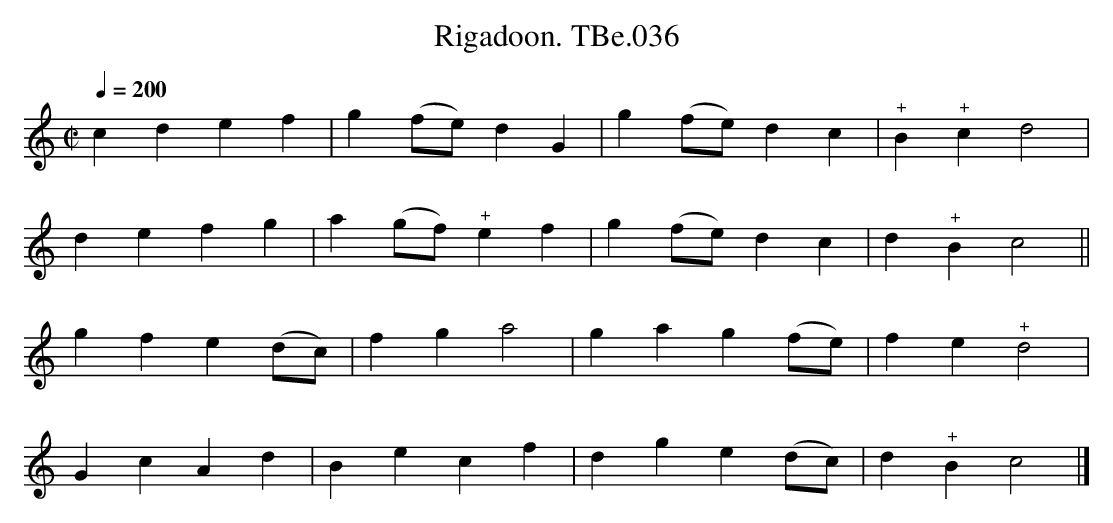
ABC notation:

X:1
T:Rigadoon. TBe.036
M:C|
L:1/4
Q:1/4=200
K:C major
cdef | g (f/e/)dG | g (f/e/) dc | "^+"B"^+"c d2 |
defg | a (g/f/) "^+"ef | g (f/e/) dc | d"^+"Bc2 ||
gfe (d/c/) | fga2 | gag (f/e/) | fe"^+"d2 |
GcAd | Becf | dge (d/c/) | d"^+"Bc2 |]
